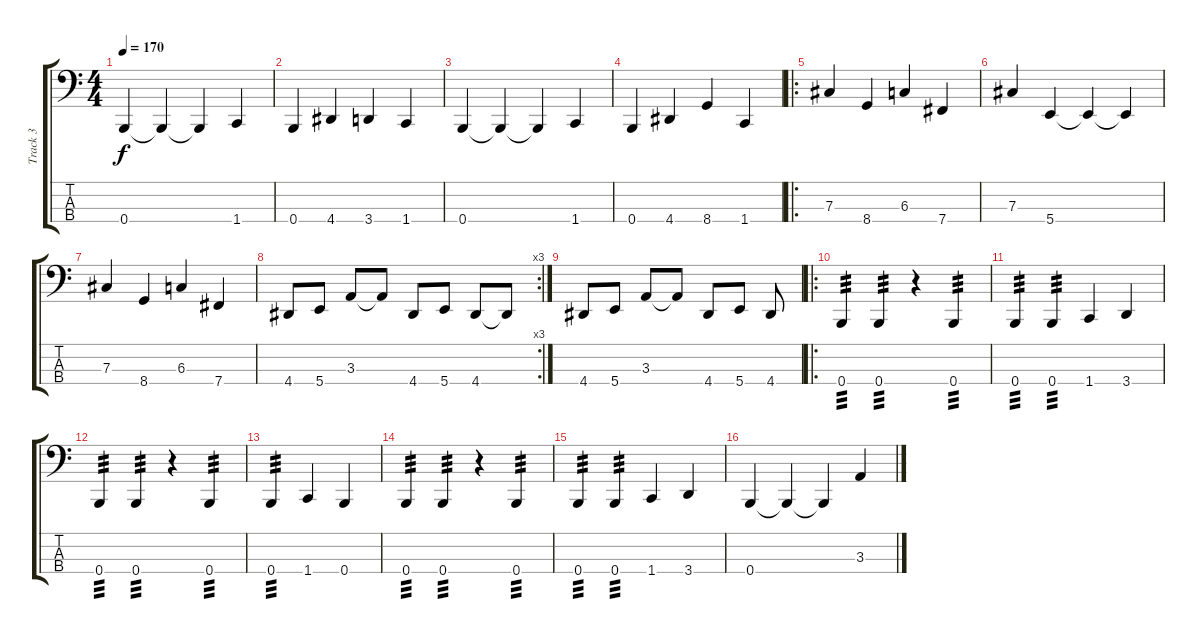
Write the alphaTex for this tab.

\track ("Track 3" "Track 3") {instrument electricbasspick}
\staff {score tabs}
\tuning (E2 B1 Gb1 B0) {hide}
\ts (4 4)
\tempo 170
\clef f4
\ks c
0.4.4{dy f} 0.4{t}.4 0.4{t}.4 1.4.4 |
0.4.4 4.4.4 3.4.4 1.4.4 |
0.4.4 0.4{t}.4 0.4{t}.4 1.4.4 |
0.4.4 4.4.4 8.4.4 1.4.4 |
\ro
7.3.4 8.4.4 6.3.4 7.4.4 |
7.3.4 5.4.4 5.4{t}.4 5.4{t}.4 |
7.3.4 8.4.4 6.3.4 7.4.4 |
\rc 3
4.4.8 5.4.8 3.3.8 3.3{t}.8 4.4.8 5.4.8 4.4.8 4.4{t}.8 |
4.4.8 5.4.8 3.3.8 3.3{t}.8 4.4.8 5.4.8 4.4.8 |
\ro
0.4.4{tp 3} 0.4.4{tp 3} r.4 0.4.4{tp 3} |
0.4.4{tp 3} 0.4.4{tp 3} 1.4.4 3.4.4 |
0.4.4{tp 3} 0.4.4{tp 3} r.4 0.4.4{tp 3} |
0.4.4{tp 3} 1.4.4 0.4.4 |
0.4.4{tp 3} 0.4.4{tp 3} r.4 0.4.4{tp 3} |
0.4.4{tp 3} 0.4.4{tp 3} 1.4.4 3.4.4 |
0.4.4 0.4{t}.4 0.4{t}.4 3.3.4
